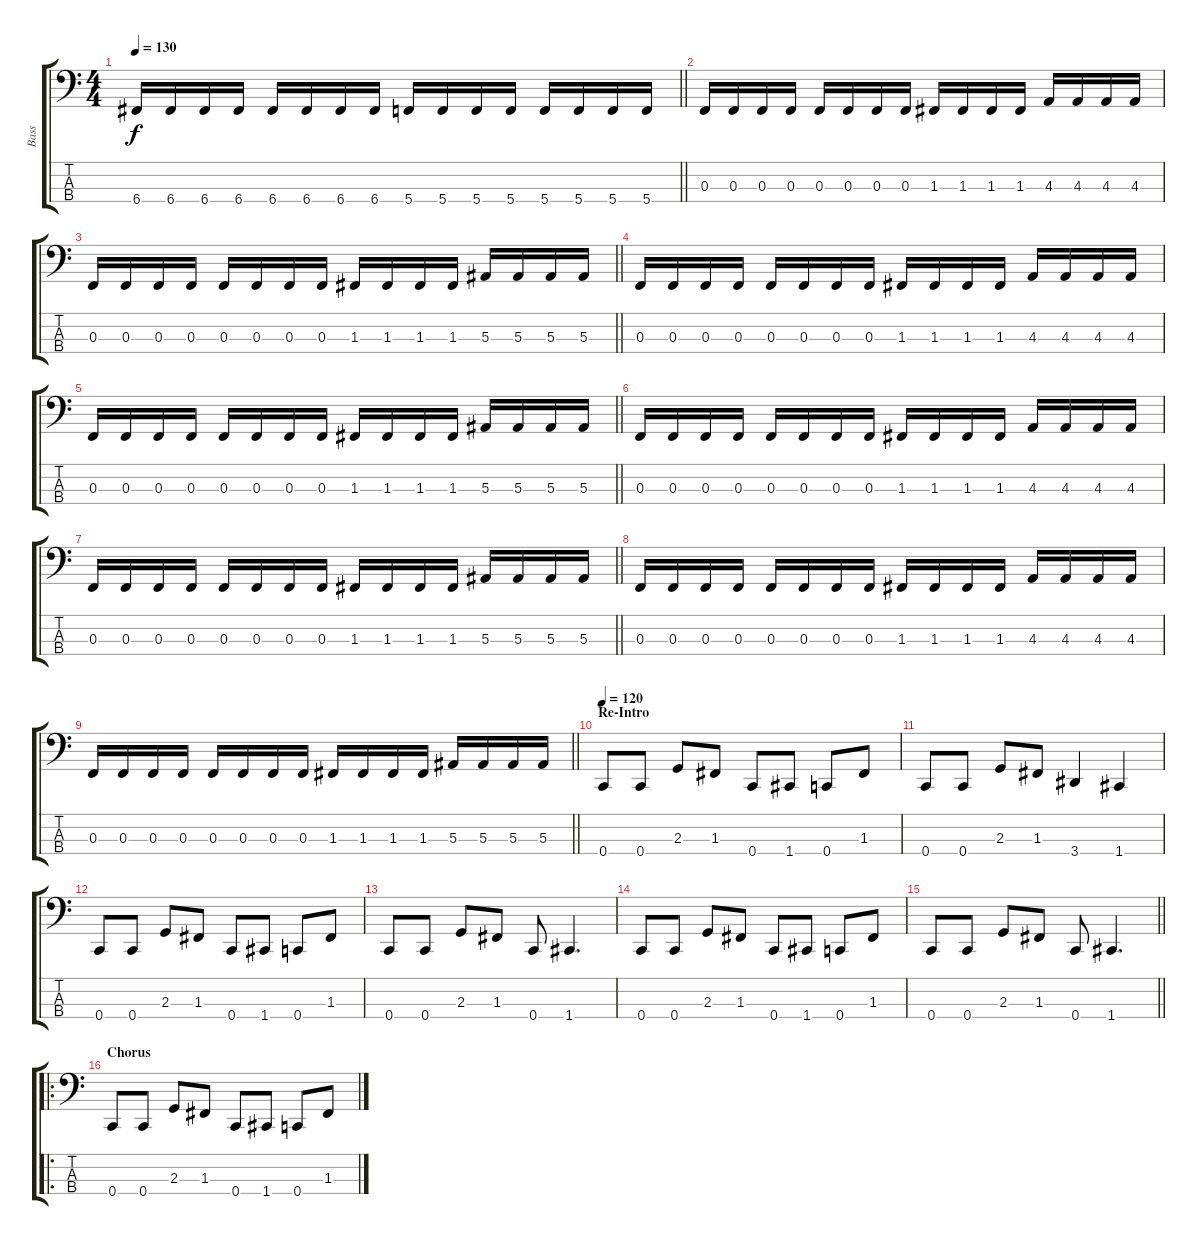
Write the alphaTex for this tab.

\track ("Bass" "Bass") {instrument electricbassfinger}
\staff {score tabs}
\tuning (Eb2 Bb1 F1 C1) {hide}
\ts (4 4)
\tempo 130
\clef f4
\barLineRight lightlight
\ks c
6.4.16{dy f} 6.4.16 6.4.16 6.4.16 6.4.16 6.4.16 6.4.16 6.4.16 5.4.16 5.4.16 5.4.16 5.4.16 5.4.16 5.4.16 5.4.16 5.4.16 |
0.3.16 0.3.16 0.3.16 0.3.16 0.3.16 0.3.16 0.3.16 0.3.16 1.3.16 1.3.16 1.3.16 1.3.16 4.3.16 4.3.16 4.3.16 4.3.16 |
\barLineRight lightlight
0.3.16 0.3.16 0.3.16 0.3.16 0.3.16 0.3.16 0.3.16 0.3.16 1.3.16 1.3.16 1.3.16 1.3.16 5.3.16 5.3.16 5.3.16 5.3.16 |
0.3.16 0.3.16 0.3.16 0.3.16 0.3.16 0.3.16 0.3.16 0.3.16 1.3.16 1.3.16 1.3.16 1.3.16 4.3.16 4.3.16 4.3.16 4.3.16 |
\barLineRight lightlight
0.3.16 0.3.16 0.3.16 0.3.16 0.3.16 0.3.16 0.3.16 0.3.16 1.3.16 1.3.16 1.3.16 1.3.16 5.3.16 5.3.16 5.3.16 5.3.16 |
0.3.16 0.3.16 0.3.16 0.3.16 0.3.16 0.3.16 0.3.16 0.3.16 1.3.16 1.3.16 1.3.16 1.3.16 4.3.16 4.3.16 4.3.16 4.3.16 |
\barLineRight lightlight
0.3.16 0.3.16 0.3.16 0.3.16 0.3.16 0.3.16 0.3.16 0.3.16 1.3.16 1.3.16 1.3.16 1.3.16 5.3.16 5.3.16 5.3.16 5.3.16 |
0.3.16 0.3.16 0.3.16 0.3.16 0.3.16 0.3.16 0.3.16 0.3.16 1.3.16 1.3.16 1.3.16 1.3.16 4.3.16 4.3.16 4.3.16 4.3.16 |
\barLineRight lightlight
0.3.16 0.3.16 0.3.16 0.3.16 0.3.16 0.3.16 0.3.16 0.3.16 1.3.16 1.3.16 1.3.16 1.3.16 5.3.16 5.3.16 5.3.16 5.3.16 |
\section ("" "Re-Intro")
\tempo 120
0.4.8 0.4.8 2.3.8 1.3.8 0.4.8 1.4.8 0.4.8 1.3.8 |
0.4.8 0.4.8 2.3.8 1.3.8 3.4.4 1.4.4 |
0.4.8 0.4.8 2.3.8 1.3.8 0.4.8 1.4.8 0.4.8 1.3.8 |
0.4.8 0.4.8 2.3.8 1.3.8 0.4.8 1.4.4{d} |
0.4.8 0.4.8 2.3.8 1.3.8 0.4.8 1.4.8 0.4.8 1.3.8 |
\barLineRight lightlight
0.4.8 0.4.8 2.3.8 1.3.8 0.4.8 1.4.4{d} |
\ro
\section ("" "Chorus")
0.4.8 0.4.8 2.3.8 1.3.8 0.4.8 1.4.8 0.4.8 1.3.8
